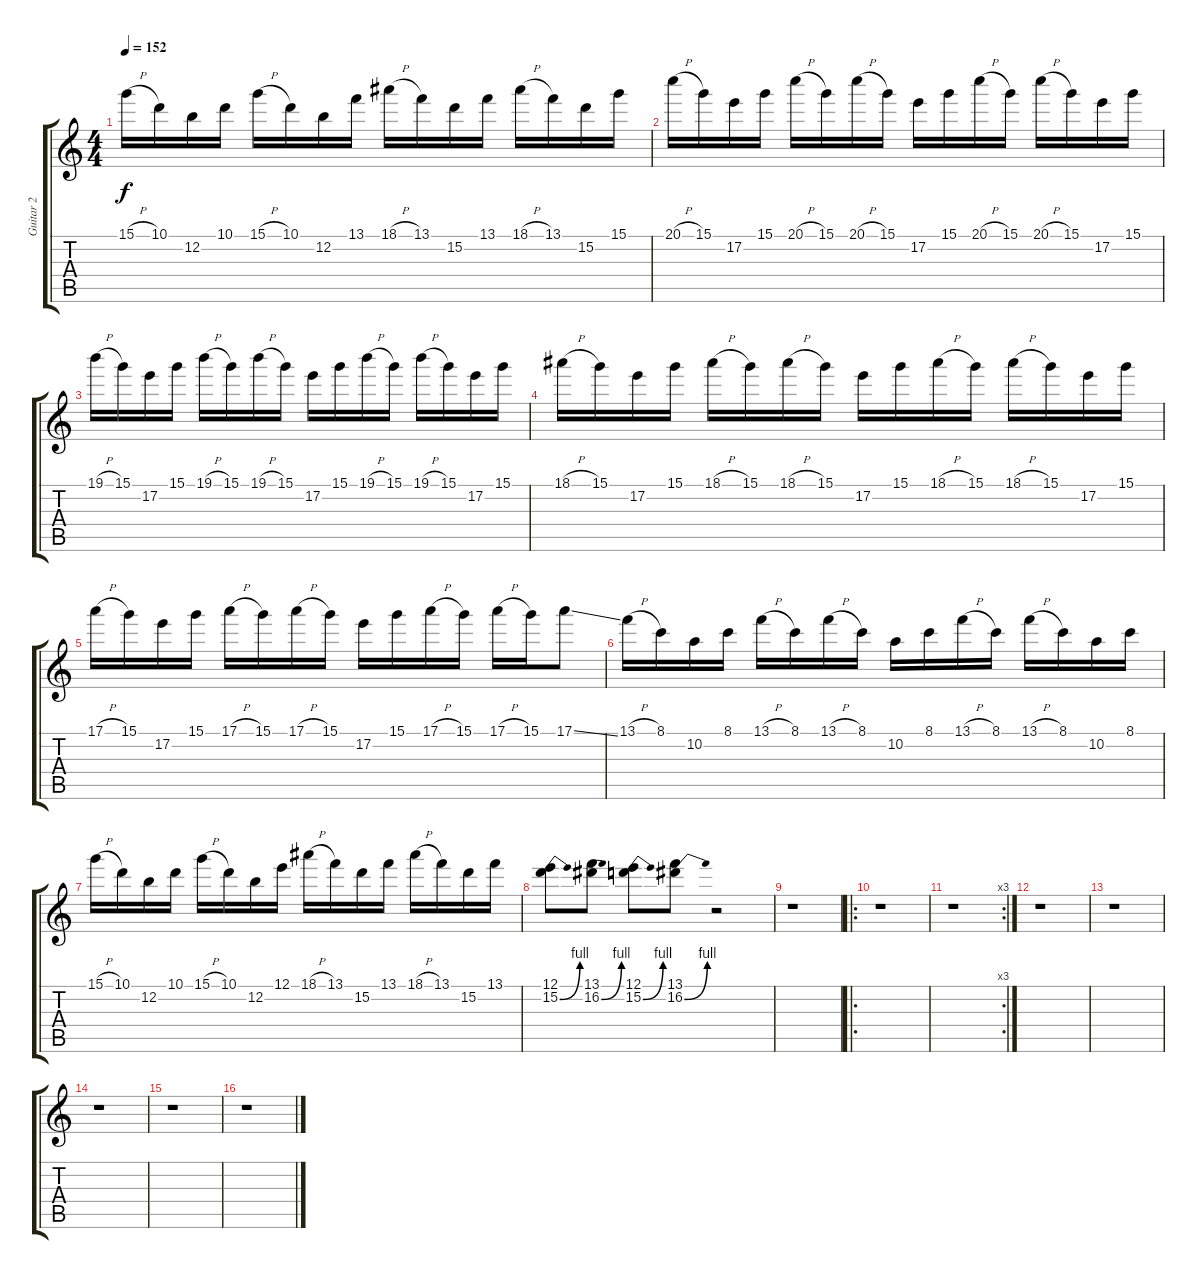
\track ("Guitar 2" "Guitar 2") {instrument distortionguitar}
\staff {score tabs}
\tuning (E4 B3 G3 D3 A2 E2) {hide}
\ts (4 4)
\tempo 152
\clef g2
\ks c
15.1{h}.16{dy f} 10.1.16 12.2.16 10.1.16 15.1{h}.16 10.1.16 12.2.16 13.1.16 18.1{h}.16 13.1.16 15.2.16 13.1.16 18.1{h}.16 13.1.16 15.2.16 15.1.16 |
20.1{h}.16 15.1.16 17.2.16 15.1.16 20.1{h}.16 15.1.16 20.1{h}.16 15.1.16 17.2.16 15.1.16 20.1{h}.16 15.1.16 20.1{h}.16 15.1.16 17.2.16 15.1.16 |
19.1{h}.16 15.1.16 17.2.16 15.1.16 19.1{h}.16 15.1.16 19.1{h}.16 15.1.16 17.2.16 15.1.16 19.1{h}.16 15.1.16 19.1{h}.16 15.1.16 17.2.16 15.1.16 |
18.1{h}.16 15.1.16 17.2.16 15.1.16 18.1{h}.16 15.1.16 18.1{h}.16 15.1.16 17.2.16 15.1.16 18.1{h}.16 15.1.16 18.1{h}.16 15.1.16 17.2.16 15.1.16 |
17.1{h}.16 15.1.16 17.2.16 15.1.16 17.1{h}.16 15.1.16 17.1{h}.16 15.1.16 17.2.16 15.1.16 17.1{h}.16 15.1.16 17.1{h}.16 15.1.16 17.1{ss}.8 |
13.1{h}.16 8.1.16 10.2.16 8.1.16 13.1{h}.16 8.1.16 13.1{h}.16 8.1.16 10.2.16 8.1.16 13.1{h}.16 8.1.16 13.1{h}.16 8.1.16 10.2.16 8.1.16 |
15.1{h}.16 10.1.16 12.2.16 10.1.16 15.1{h}.16 10.1.16 12.2.16 12.1.16 18.1{h}.16 13.1.16 15.2.16 13.1.16 18.1{h}.16 13.1.16 15.2.16 13.1.16 |
(12.1 15.2{be (bend 0 0 60 4)}).8 (13.1 16.2{be (bend 0 0 60 4)}).8 (12.1 15.2{be (bend 0 0 60 4)}).8 (13.1 16.2{be (bend 0 0 60 4)}).8 r.2 |
r.1 |
\ro
r.1 |
\rc 3
r.1 |
r.1 |
r.1 |
r.1 |
r.1 |
r.1
